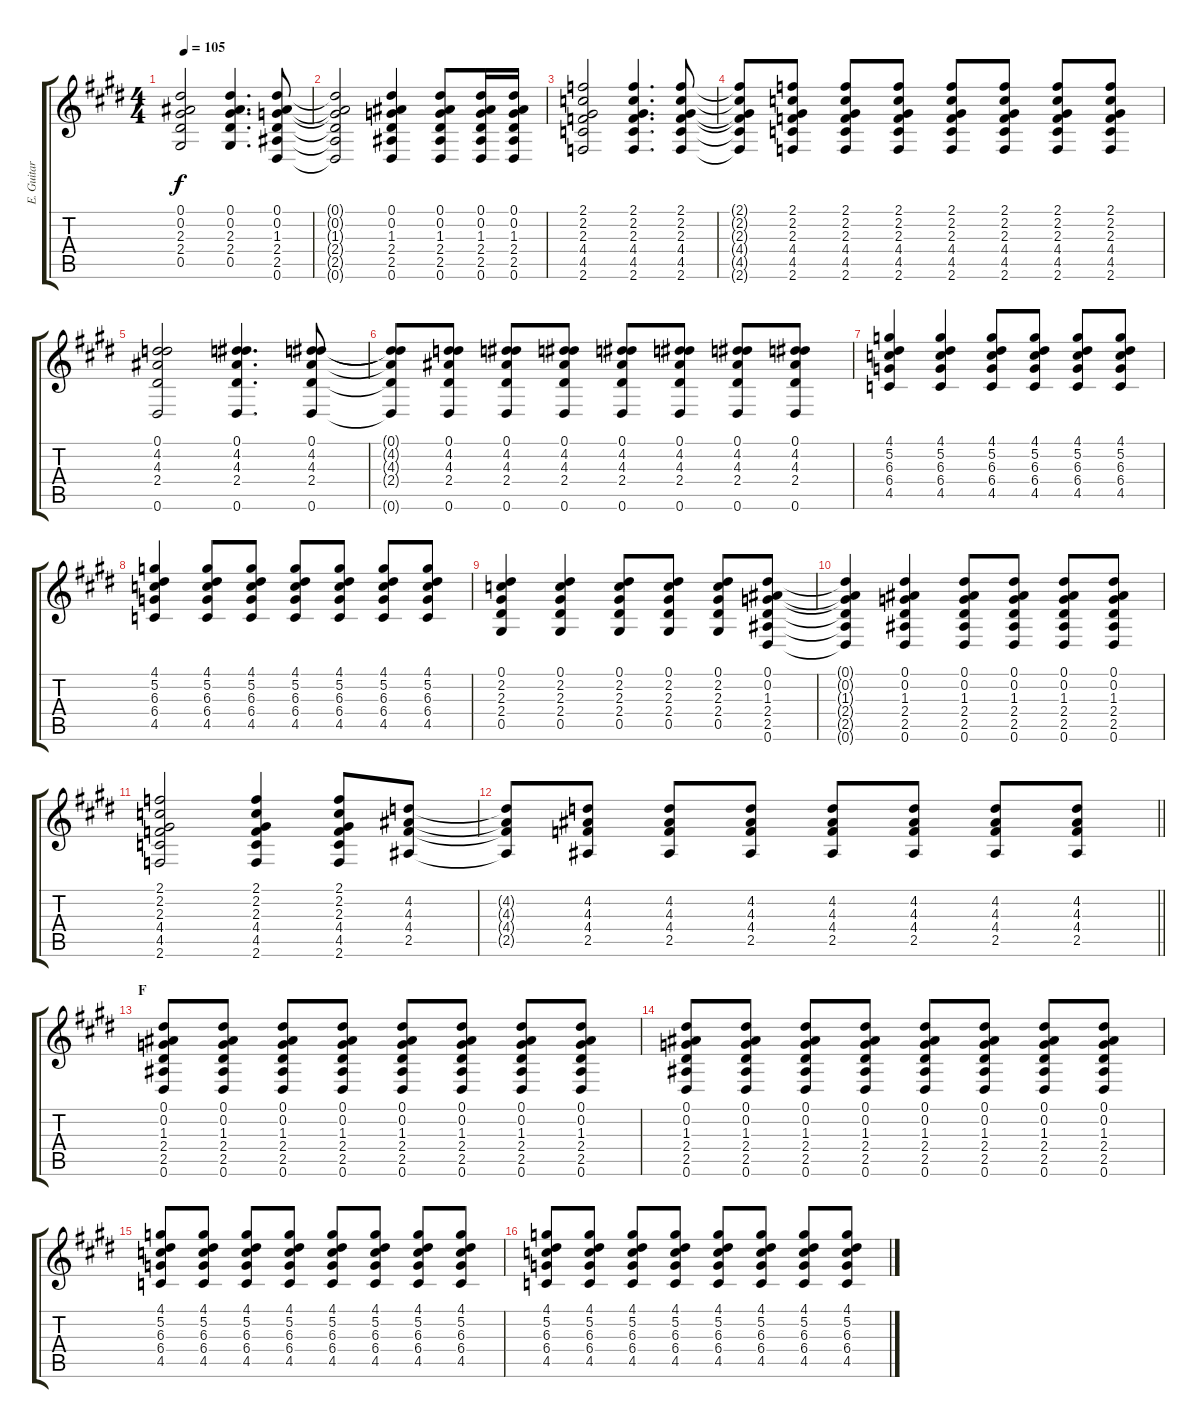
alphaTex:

\track ("E. Guitar I (Tora)" "E. Guitar ") {instrument overdrivenguitar}
\staff {score tabs}
\tuning (Eb4 Bb3 Gb3 Db3 Ab2 Eb2) {hide}
\ts (4 4)
\tempo 105
\clef g2
\ks e
(0.1 0.2 2.3 2.4 0.5).2{dy f} (0.1 0.2 2.3 2.4 0.5).4{d} (0.1 0.2 1.3 2.4 2.5 0.6).8 |
(0.1{t} 0.2{t} 1.3{t} 2.4{t} 2.5{t} 0.6{t}).2 (0.1 0.2 1.3 2.4 2.5 0.6).4 (0.1 0.2 1.3 2.4 2.5 0.6).8 (0.1 0.2 1.3 2.4 2.5 0.6).16 (0.1 0.2 1.3 2.4 2.5 0.6).16 |
(2.1 2.2 2.3 4.4 4.5 2.6).2 (2.1 2.2 2.3 4.4 4.5 2.6).4{d} (2.1 2.2 2.3 4.4 4.5 2.6).8 |
(2.1{t} 2.2{t} 2.3{t} 4.4{t} 4.5{t} 2.6{t}).8 (2.1 2.2 2.3 4.4 4.5 2.6).8 (2.1 2.2 2.3 4.4 4.5 2.6).8 (2.1 2.2 2.3 4.4 4.5 2.6).8 (2.1 2.2 2.3 4.4 4.5 2.6).8 (2.1 2.2 2.3 4.4 4.5 2.6).8 (2.1 2.2 2.3 4.4 4.5 2.6).8 (2.1 2.2 2.3 4.4 4.5 2.6).8 |
(0.1 4.2 4.3 2.4 0.6).2 (0.1 4.2 4.3 2.4 0.6).4{d} (0.1 4.2 4.3 2.4 0.6).8 |
(0.1{t} 4.2{t} 4.3{t} 2.4{t} 0.6{t}).8 (0.1 4.2 4.3 2.4 0.6).8 (0.1 4.2 4.3 2.4 0.6).8 (0.1 4.2 4.3 2.4 0.6).8 (0.1 4.2 4.3 2.4 0.6).8 (0.1 4.2 4.3 2.4 0.6).8 (0.1 4.2 4.3 2.4 0.6).8 (0.1 4.2 4.3 2.4 0.6).8 |
(4.1 5.2 6.3 6.4 4.5).4 (4.1 5.2 6.3 6.4 4.5).4 (4.1 5.2 6.3 6.4 4.5).8 (4.1 5.2 6.3 6.4 4.5).8 (4.1 5.2 6.3 6.4 4.5).8 (4.1 5.2 6.3 6.4 4.5).8 |
(4.1 5.2 6.3 6.4 4.5).4 (4.1 5.2 6.3 6.4 4.5).8 (4.1 5.2 6.3 6.4 4.5).8 (4.1 5.2 6.3 6.4 4.5).8 (4.1 5.2 6.3 6.4 4.5).8 (4.1 5.2 6.3 6.4 4.5).8 (4.1 5.2 6.3 6.4 4.5).8 |
(0.1 2.2 2.3 2.4 0.5).4 (0.1 2.2 2.3 2.4 0.5).4 (0.1 2.2 2.3 2.4 0.5).8 (0.1 2.2 2.3 2.4 0.5).8 (0.1 2.2 2.3 2.4 0.5).8 (0.1 0.2 1.3 2.4 2.5 0.6).8 |
(0.1{t} 0.2{t} 1.3{t} 2.4{t} 2.5{t} 0.6{t}).4 (0.1 0.2 1.3 2.4 2.5 0.6).4 (0.1 0.2 1.3 2.4 2.5 0.6).8 (0.1 0.2 1.3 2.4 2.5 0.6).8 (0.1 0.2 1.3 2.4 2.5 0.6).8 (0.1 0.2 1.3 2.4 2.5 0.6).8 |
(2.1 2.2 2.3 4.4 4.5 2.6).2 (2.1 2.2 2.3 4.4 4.5 2.6).4 (2.1 2.2 2.3 4.4 4.5 2.6).8 (4.2 4.3 4.4 2.5).8 |
\barLineRight lightlight
(4.2{t} 4.3{t} 4.4{t} 2.5{t}).8 (4.2 4.3 4.4 2.5).8 (4.2 4.3 4.4 2.5).8 (4.2 4.3 4.4 2.5).8 (4.2 4.3 4.4 2.5).8 (4.2 4.3 4.4 2.5).8 (4.2 4.3 4.4 2.5).8 (4.2 4.3 4.4 2.5).8 |
\section ("" "F")
(0.1 0.2 1.3 2.4 2.5 0.6).8 (0.1 0.2 1.3 2.4 2.5 0.6).8 (0.1 0.2 1.3 2.4 2.5 0.6).8 (0.1 0.2 1.3 2.4 2.5 0.6).8 (0.1 0.2 1.3 2.4 2.5 0.6).8 (0.1 0.2 1.3 2.4 2.5 0.6).8 (0.1 0.2 1.3 2.4 2.5 0.6).8 (0.1 0.2 1.3 2.4 2.5 0.6).8 |
(0.1 0.2 1.3 2.4 2.5 0.6).8 (0.1 0.2 1.3 2.4 2.5 0.6).8 (0.1 0.2 1.3 2.4 2.5 0.6).8 (0.1 0.2 1.3 2.4 2.5 0.6).8 (0.1 0.2 1.3 2.4 2.5 0.6).8 (0.1 0.2 1.3 2.4 2.5 0.6).8 (0.1 0.2 1.3 2.4 2.5 0.6).8 (0.1 0.2 1.3 2.4 2.5 0.6).8 |
(4.1 5.2 6.3 6.4 4.5).8 (4.1 5.2 6.3 6.4 4.5).8 (4.1 5.2 6.3 6.4 4.5).8 (4.1 5.2 6.3 6.4 4.5).8 (4.1 5.2 6.3 6.4 4.5).8 (4.1 5.2 6.3 6.4 4.5).8 (4.1 5.2 6.3 6.4 4.5).8 (4.1 5.2 6.3 6.4 4.5).8 |
(4.1 5.2 6.3 6.4 4.5).8 (4.1 5.2 6.3 6.4 4.5).8 (4.1 5.2 6.3 6.4 4.5).8 (4.1 5.2 6.3 6.4 4.5).8 (4.1 5.2 6.3 6.4 4.5).8 (4.1 5.2 6.3 6.4 4.5).8 (4.1 5.2 6.3 6.4 4.5).8 (4.1 5.2 6.3 6.4 4.5).8
